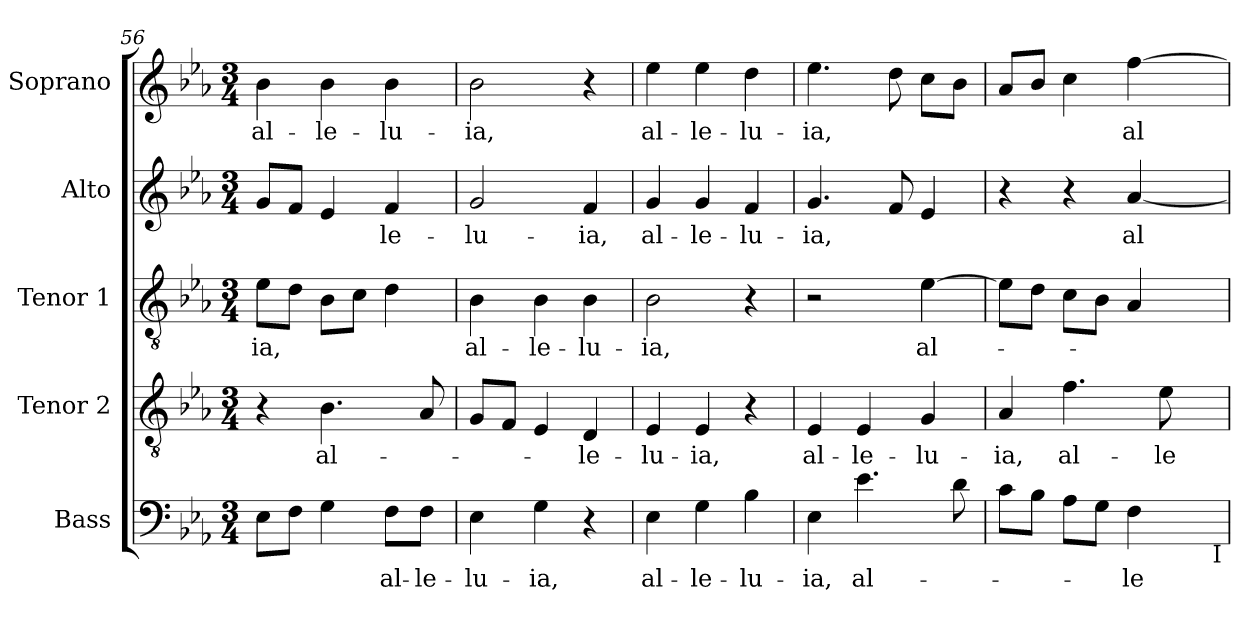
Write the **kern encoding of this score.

**kern	**text	**kern	**text	**kern	**text	**kern	**text	**kern	**text
*part5	*part5	*part4	*part4	*part3	*part3	*part2	*part2	*part1	*part1
*staff5	*staff5	*staff4	*staff4	*staff3	*staff3	*staff2	*staff2	*staff1	*staff1
*I"Bass	*	*I"Tenor 2	*	*I"Tenor 1	*	*I"Alto	*	*I"Soprano	*
*I'B.	*	*I'T.	*	*I'T.	*	*I'A.	*	*I'S.	*
*clefF4	*	*clefGv2	*	*clefGv2	*	*clefG2	*	*clefG2	*
*	*	*ITrd7c12	*	*ITrd7c12	*	*	*	*	*
*k[b-e-a-]	*	*k[b-e-a-]	*	*k[b-e-a-]	*	*k[b-e-a-]	*	*k[b-e-a-]	*
*E-:	*	*E-:	*	*E-:	*	*E-:	*	*E-:	*
*M3/4	*	*M3/4	*	*M3/4	*	*M3/4	*	*M3/4	*
=56	=56	=56	=56	=56	=56	=56	=56	=56	=56
!	!	!	!	!	!LO:LY:b:color=#000000	!	!	!	!
!	!	!	!	!	!	!	!	!	!LO:LY:b:color=#000000
8E-i\L	.	4r	.	8E-i\L	-ia,	8gi/L	.	4b-i\	al-
8Fi\J	.	.	.	8Di\J	.	8fi/J	.	.	.
!	!	!	!LO:LY:b:color=#000000	!	!	!	!	!	!
!	!	!	!	!	!	!	!	!	!LO:LY:b:color=#000000
4Gi\	.	4.BB-i\	al-	8BB-i\L	.	4e-i/	.	4b-i\	-le-
.	.	.	.	8Ci\J	.	.	.	.	.
!	!LO:LY:b:color=#000000	!	!	!	!	!	!	!	!
!	!	!	!	!	!	!	!LO:LY:b:color=#000000	!	!
!	!	!	!	!	!	!	!	!	!LO:LY:b:color=#000000
8Fi\L	al-	.	.	4Di\	.	4fi/	-le-	4b-i\	-lu-
!	!LO:LY:b:color=#000000	!	!	!	!	!	!	!	!
8Fi\J	-le-	8AA-i/	.	.	.	.	.	.	.
!!LO:LB:g=z
=57	=57	=57	=57	=57	=57	=57	=57	=57	=57
!	!LO:LY:b:color=#000000	!	!	!	!	!	!	!	!
!	!	!	!	!	!LO:LY:b:color=#000000	!	!	!	!
!	!	!	!	!	!	!	!LO:LY:b:color=#000000	!	!
!	!	!	!	!	!	!	!	!	!LO:LY:b:color=#000000
4E-i\	-lu-	8GGi/L	.	4BB-i\	al-	2gi/	-lu-	2b-i\	-ia,
.	.	8FFi/J	.	.	.	.	.	.	.
!	!LO:LY:b:color=#000000	!	!	!	!	!	!	!	!
!	!	!	!	!	!LO:LY:b:color=#000000	!	!	!	!
4Gi\	-ia,	4EE-i/	.	4BB-i\	-le-	.	.	.	.
!	!	!	!LO:LY:b:color=#000000	!	!	!	!	!	!
!	!	!	!	!	!LO:LY:b:color=#000000	!	!	!	!
!	!	!	!	!	!	!	!LO:LY:b:color=#000000	!	!
4r	.	4DDi/	-le-	4BB-i\	-lu-	4fi/	-ia,	4r	.
=58	=58	=58	=58	=58	=58	=58	=58	=58	=58
!	!LO:LY:b:color=#000000	!	!	!	!	!	!	!	!
!	!	!	!LO:LY:b:color=#000000	!	!	!	!	!	!
!	!	!	!	!	!LO:LY:b:color=#000000	!	!	!	!
!	!	!	!	!	!	!	!LO:LY:b:color=#000000	!	!
!	!	!	!	!	!	!	!	!	!LO:LY:b:color=#000000
4E-i\	al-	4EE-i/	-lu-	2BB-i\	-ia,	4gi/	al-	4ee-i\	al-
!	!LO:LY:b:color=#000000	!	!	!	!	!	!	!	!
!	!	!	!LO:LY:b:color=#000000	!	!	!	!	!	!
!	!	!	!	!	!	!	!LO:LY:b:color=#000000	!	!
!	!	!	!	!	!	!	!	!	!LO:LY:b:color=#000000
4Gi\	-le-	4EE-i/	-ia,	.	.	4gi/	-le-	4ee-i\	-le-
!	!LO:LY:b:color=#000000	!	!	!	!	!	!	!	!
!	!	!	!	!	!	!	!LO:LY:b:color=#000000	!	!
!	!	!	!	!	!	!	!	!	!LO:LY:b:color=#000000
4B-i\	-lu-	4r	.	4r	.	4fi/	-lu-	4ddi\	-lu-
=59	=59	=59	=59	=59	=59	=59	=59	=59	=59
!	!LO:LY:b:color=#000000	!	!	!	!	!	!	!	!
!	!	!	!LO:LY:b:color=#000000	!	!	!	!	!	!
!	!	!	!	!	!	!	!LO:LY:b:color=#000000	!	!
!	!	!	!	!	!	!	!	!	!LO:LY:b:color=#000000
4E-i\	-ia,	4EE-i/	al-	2r	.	4.gi/	-ia,	4.ee-i\	-ia,
!	!LO:LY:b:color=#000000	!	!	!	!	!	!	!	!
!	!	!	!LO:LY:b:color=#000000	!	!	!	!	!	!
4.e-i\	al-	4EE-i/	-le-	.	.	.	.	.	.
.	.	.	.	.	.	8fi/	.	8ddi\	.
!	!	!	!LO:LY:b:color=#000000	!	!	!	!	!	!
!	!	!	!	!	!LO:LY:b:color=#000000	!	!	!	!
.	.	4GGi/	-lu-	[>4E-i\	al-	4e-i/	.	8cci\L	.
8di\	.	.	.	.	.	.	.	8b-i\J	.
=60	=60	=60	=60	=60	=60	=60	=60	=60	=60
!	!	!	!LO:LY:b:color=#000000	!	!	!	!	!	!
*^	*	*	*	*	*	*	*	*	*
8ci\L	2ryy	.	4AA-i/	-ia,	8E-i\L]	.	4r	.	8a-i/L	.
8B-i\J	.	.	.	.	8Di\J	.	.	.	8b-i/J	.
!	!	!	!	!LO:LY:b:color=#000000	!	!	!	!	!	!
8A-i\L	.	.	4.Fi\	al-	8Ci\L	.	4r	.	4cci\	.
8Gi\J	.	.	.	.	8BB-i\J	.	.	.	.	.
!	!	!LO:LY:b:color=#000000	!	!	!	!	!	!	!	!
!	!	!	!	!	!	!	!	!LO:LY:b:color=#000000	!	!
!	!	!	!	!	!	!	!	!	!	!LO:LY:b:color=#000000
4Fi\	8ryy	-le-	.	.	4AA-i/	.	[<4a-i/	al-	[>4ffi\	al-
!	!	!	!	!LO:LY:b:color=#000000	!	!	!	!	!	!
.	16ryy	.	8E-i\	-le-	.	.	.	.	.	.
.	32ryy	.	.	.	.	.	.	.	.	.
.	64ryy	.	.	.	.	.	.	.	.	.
.	128...ryy	.	.	.	.	.	.	.	.	.
!	!LO:TX:b:t=I	!	!	!	!	!	!	!	!	!
.	1024ryy	.	.	.	.	.	.	.	.	.
*v	*v	*	*	*	*	*	*	*	*	*
=	=	=	=	=	=	=	=	=	=
*-	*-	*-	*-	*-	*-	*-	*-	*-	*-
